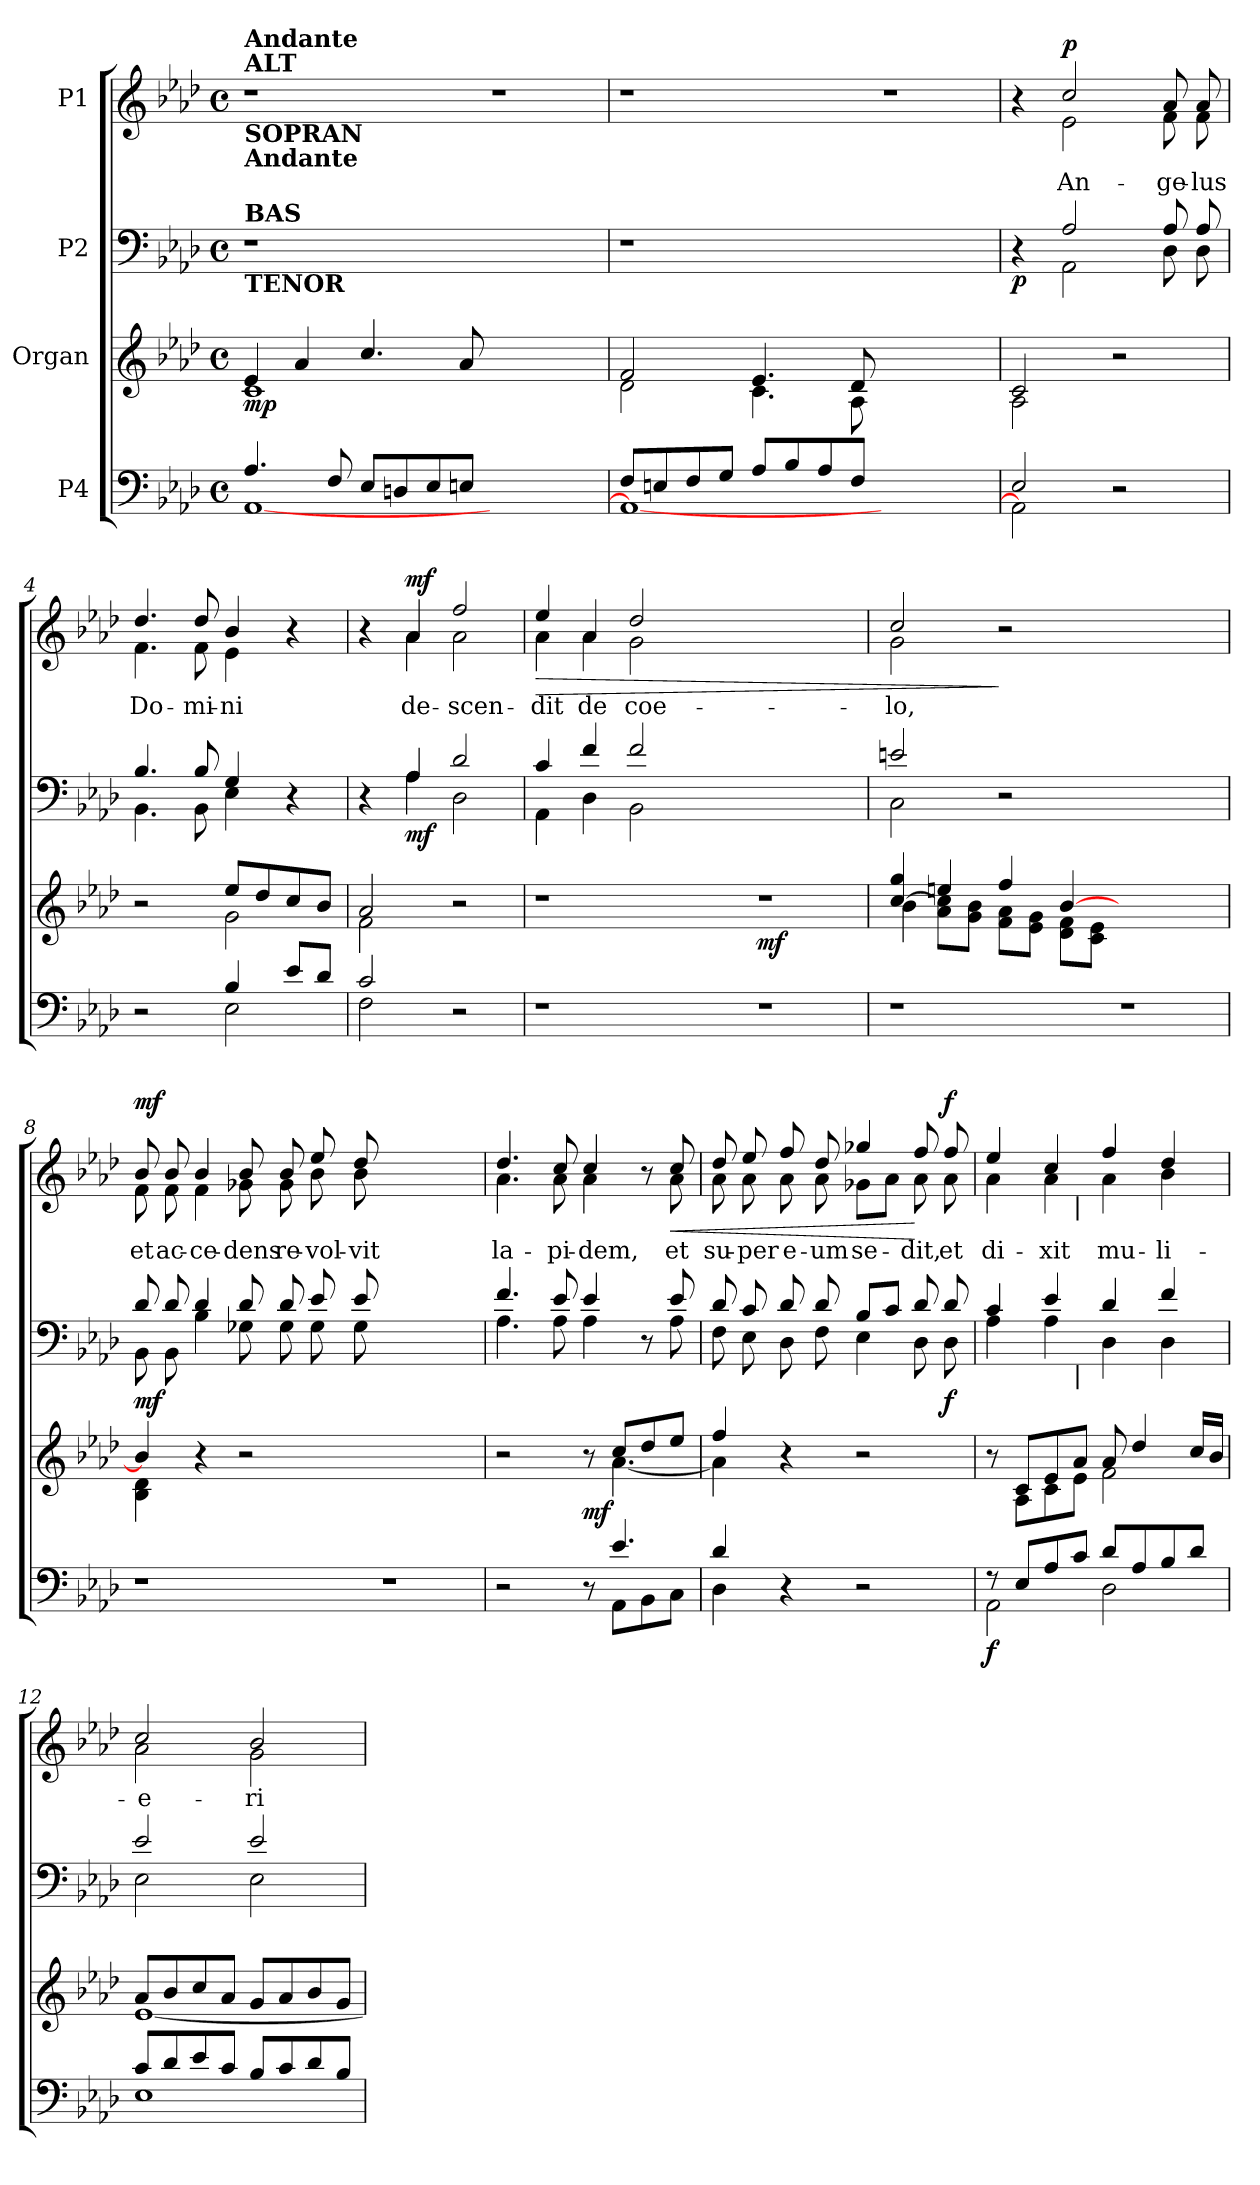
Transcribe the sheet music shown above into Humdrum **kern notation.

**kern	**dynam	**kern	**dynam	**kern	**dynam	**kern	**text	**dynam
*part4	*part4	*part3	*part3	*part2	*part2	*part1	*part1	*part1
*staff4	*staff4	*staff3	*staff3	*staff2	*staff2	*staff1	*staff1	*staff1
*I"P4	*	*I"Organ	*	*I"P2	*	*I"P1	*	*
!!LO:PB:g=z
*clefF4	*	*clefG2	*	*clefF4	*	*clefG2	*	*
*k[b-e-a-d-]	*	*k[b-e-a-d-]	*	*k[b-e-a-d-]	*	*k[b-e-a-d-]	*	*
*A-:	*	*A-:	*	*A-:	*	*A-:	*	*
*M4/4	*	*M4/4	*	*M4/4	*	*M4/4	*	*
*met(c)	*	*met(c)	*	*met(c)	*	*met(c)	*	*
*MM80	*	*MM80	*	*MM80	*	*MM80	*	*
=1	=1	=1	=1	=1	=1	=1	=1	=1
*^	*	*^	*	*	*	*	*	*
!	!	!	!	!	!	!	!	!LO:TX:b:B:t=SOPRAN	!	!
!	!	!	!	!	!	!	!	!LO:TX:B:t=ALT	!	!
!	!	!	!	!	!	!	!	!LO:TX:b:B:t=Andante	!	!
!	!	!	!	!	!	!	!	!LO:TX:a:B:t=Andante	!	!
!	!	!	!	!	!	!LO:TX:b:B:t=TENOR	!	!	!	!
!	!	!	!	!	!	!LO:TX:B:t=BAS	!	!	!	!
4.A-i/	[1AA-i	.	4e-i/	1ci	mp	1r	.	1r	.	.
.	.	.	4a-i/	.	.	.	.	.	.	.
8Fi/	.	.	.	.	.	.	.	.	.	.
8E-i/L	.	.	4.cci/	.	.	.	.	.	.	.
8Dni/	.	.	.	.	.	.	.	.	.	.
8E-i/	.	.	.	.	.	.	.	.	.	.
8Eni/J	.	.	8a-i/	.	.	.	.	.	.	.
1ryy	1ryy	.	1ryy	1ryy	.	1ryy	.	1r	.	.
=2	=2	=2	=2	=2	=2	=2	=2	=2	=2	=2
8Fi/L	1AA-i_	.	2fi/	2d-i\	.	1r	.	1r	.	.
8Eni/	.	.	.	.	.	.	.	.	.	.
8Fi/	.	.	.	.	.	.	.	.	.	.
8Gi/J	.	.	.	.	.	.	.	.	.	.
8A-i/L	.	.	4.e-i/	4.ci\	.	.	.	.	.	.
8B-i/	.	.	.	.	.	.	.	.	.	.
8A-i/	.	.	.	.	.	.	.	.	.	.
8Fi/J	.	.	8d-i/	8A-i\	.	.	.	.	.	.
1ryy	1ryy	.	1ryy	1ryy	.	1ryy	.	1r	.	.
=3	=3	=3	=3	=3	=3	=3	=3	=3	=3	=3
*	*	*	*	*	*	*^	*	*^	*	*
2E-i/	2AA-i\]	.	2ci/	2A-i\	.	4r	4ryy	p	4r	4ryy	.	.
!	!	!	!	!	!	!	!	!	!	!	!LO:LY:b:color=#000000	!
.	.	.	.	.	.	2A-i/	2AA-i\	.	2cci/	2e-i\	An-	p
2r	2ryy	.	2r	2ryy	.	.	.	.	.	.	.	.
!	!	!	!	!	!	!	!	!	!	!	!LO:LY:b:color=#000000	!
.	.	.	.	.	.	8A-i/	8D-i\	.	8a-i/	8fi\	-ge-	.
!	!	!	!	!	!	!	!	!	!	!	!LO:LY:b:color=#000000	!
.	.	.	.	.	.	8A-i/	8D-i\	.	8a-i/	8fi\	-lus	.
=4	=4	=4	=4	=4	=4	=4	=4	=4	=4	=4	=4	=4
!	!	!	!	!	!	!	!	!	!	!	!LO:LY:b:color=#000000	!
2r	2ryy	.	2r	2ryy	.	4.B-i/	4.BB-i\	.	4.dd-i/	4.fi\	Do-	.
!	!	!	!	!	!	!	!	!	!	!	!LO:LY:b:color=#000000	!
.	.	.	.	.	.	8B-i/	8BB-i\	.	8dd-i/	8fi\	-mi-	.
!	!	!	!	!	!	!	!	!	!	!	!LO:LY:b:color=#000000	!
4B-i/	2E-i\	.	8ee-i/L	2gi\	.	4Gi/	4E-i\	.	4b-i/	4e-i\	-ni	.
.	.	.	8dd-i/	.	.	.	.	.	.	.	.	.
8e-i/L	.	.	8cci/	.	.	4r	4ryy	.	4r	4ryy	.	.
8d-i/J	.	.	8b-i/J	.	.	.	.	.	.	.	.	.
=5	=5	=5	=5	=5	=5	=5	=5	=5	=5	=5	=5	=5
2ci/	2Fi\	.	2a-i/	2fi\	.	4r	4ryy	.	4r	4ryy	.	.
!	!	!	!	!	!	!	!	!	!	!	!LO:LY:b:color=#000000	!
.	.	.	.	.	.	4A-i/	4A-i\	mf	4a-i/	4a-i\	de-	mf
!	!	!	!	!	!	!	!	!	!	!	!LO:LY:b:color=#000000	!
2r	2ryy	.	2r	2ryy	.	2d-i/	2D-i\	.	2ffi/	2a-i\	-scen-	.
*v	*v	*	*	*	*	*	*	*	*	*	*	*
!!LO:LB:g=z	!!
=6	=6	=6	=6	=6	=6	=6	=6	=6	=6	=6	=6
*^	*	*	*	*	*	*	*	*	*	*	*
!	!	!	!	!	!	!	!	!	!	!	!LO:LY:b:color=#000000	!LO:HP:b
*v	*v	*	*	*	*	*	*	*	*	*	*	*
1r	.	1r	2ryy	.	4ci/	4AA-i\	.	4ee-i/	4a-i\	-dit	>
!	!	!	!	!	!	!	!	!	!	!LO:LY:b:color=#000000	!
.	.	.	.	.	4fi/	4D-i\	.	4a-i/	4a-i\	de	.
!	!	!	!	!	!	!	!	!	!	!LO:LY:b:color=#000000	!
.	.	.	4ryy	.	2fi/	2BB-i\	.	2dd-i/	2gi\	coe-	.
.	.	.	8ryy	.	.	.	.	.	.	.	.
.	.	.	16ryy	.	.	.	.	.	.	.	.
.	.	.	32ryy	.	.	.	.	.	.	.	.
.	.	.	64ryy	.	.	.	.	.	.	.	.
.	.	.	128...ryy	.	.	.	.	.	.	.	.
.	.	.	1ryy	mf	.	.	.	.	.	.	.
1r	.	1r	.	.	1ryy	1ryy	.	1ryy	1ryy	.	.
.	.	.	1024ryy	.	.	.	.	.	.	.	.
=7	=7	=7	=7	=7	=7	=7	=7	=7	=7	=7	=7
!	!	!	!	!	!	!	!	!	!	!LO:LY:b:color=#000000	!
1r	.	[4cci/ 4ggi	4b-i\	.	2eni/	2Ci\	.	2cci/	2gi\	-lo,	.
.	.	4eeni/	8a-i\ 8cci]L	.	.	.	.	.	.	.	.
.	.	.	8gi\ 8b-iJ	.	.	.	.	.	.	.	.
.	.	4ffi/	8fi\ 8a-iL	.	2r	2ryy	.	2r	2ryy	.	]
.	.	.	8e-i\ 8giJ	.	.	.	.	.	.	.	.
.	.	[4b-i/	8d-i\ 8fiL	.	.	.	.	.	.	.	.
.	.	.	8ci\ 8e-iJ	.	.	.	.	.	.	.	.
1r	.	1ryy	1ryy	.	1ryy	1ryy	.	1ryy	1ryy	.	.
=8	=8	=8	=8	=8	=8	=8	=8	=8	=8	=8	=8
!	!	!	!	!	!	!	!	!	!	!LO:LY:b:color=#000000	!
1r	.	4b-i/]	4B-i\ 4d-i	.	8d-i/	8BB-i\	mf	8b-i/	8fi\	et	mf
!	!	!	!	!	!	!	!	!	!	!LO:LY:b:color=#000000	!
.	.	.	.	.	8d-i/	8BB-i\	.	8b-i/	8fi\	ac-	.
!	!	!	!	!	!	!	!	!	!	!LO:LY:b:color=#000000	!
.	.	4r	4ryy	.	4d-i/	4B-i\	.	4b-i/	4fi\	-ce-	.
!	!	!	!	!	!	!	!	!	!	!LO:LY:b:color=#000000	!
.	.	2r	2ryy	.	8d-i/	8G-Xi\	.	8b-i/	8g-Xi\	-dens	.
!	!	!	!	!	!	!	!	!	!	!LO:LY:b:color=#000000	!
.	.	.	.	.	8d-i/	8G-i\	.	8b-i/	8g-i\	re-	.
!	!	!	!	!	!	!	!	!	!	!LO:LY:b:color=#000000	!
.	.	.	.	.	8e-i/	8G-i\	.	8ee-i/	8b-i\	-vol-	.
!	!	!	!	!	!	!	!	!	!	!LO:LY:b:color=#000000	!
.	.	.	.	.	8e-i/	8G-i\	.	8dd-i/	8b-i\	-vit	.
1r	.	1ryy	1ryy	.	1ryy	1ryy	.	1ryy	1ryy	.	.
=9	=9	=9	=9	=9	=9	=9	=9	=9	=9	=9	=9
*^	*	*	*	*	*	*	*	*	*	*	*
!	!	!	!	!	!	!	!	!	!	!	!LO:LY:b:color=#000000	!
2r	2ryy	.	2r	2ryy	.	4.fi/	4.A-i\	.	4.dd-i/	4.a-i\	la-	.
!	!	!	!	!	!	!	!	!	!	!	!LO:LY:b:color=#000000	!
.	.	.	.	.	.	8e-i/	8A-i\	.	8cci/	8a-i\	-pi-	.
!	!	!	!	!	!	!	!	!	!	!	!LO:LY:b:color=#000000	!
8r	8ryy	.	8r	8ryy	mf	4e-i/	4A-i\	.	4cci/	4a-i\	-dem,	.
4.e-i/	8AA-i\L	.	8cci/L	[4.a-i\	.	.	.	.	.	.	.	.
.	8BB-i\	.	8dd-i/	.	.	8r	8ryy	.	8r	8ryy	.	.
!	!	!	!	!	!	!	!	!	!	!	!LO:LY:b:color=#000000	!LO:HP:b
.	8Ci\J	.	8ee-i/J	.	.	8e-i/	8A-i\	.	8cci/	8a-i\	et	<
!!LO:LB:g=z	!!
=10	=10	=10	=10	=10	=10	=10	=10	=10	=10	=10	=10	=10
!	!	!	!	!	!	!	!	!	!	!	!LO:LY:b:color=#000000	!
4d-i/	4D-i\	.	4ffi/	4a-i\]	.	8d-i/	8Fi\	.	8dd-i/	8a-i\	su-	.
!	!	!	!	!	!	!	!	!	!	!	!LO:LY:b:color=#000000	!
.	.	.	.	.	.	8ci/	8E-i\	.	8ee-i/	8a-i\	-per	.
!	!	!	!	!	!	!	!	!	!	!	!LO:LY:b:color=#000000	!
4r	4ryy	.	4r	4ryy	.	8d-i/	8D-i\	.	8ffi/	8a-i\	e-	.
!	!	!	!	!	!	!	!	!	!	!	!LO:LY:b:color=#000000	!
.	.	.	.	.	.	8d-i/	8Fi\	.	8dd-i/	8a-i\	-um	.
!	!	!	!	!	!	!	!	!	!	!	!LO:LY:b:color=#000000	!
2r	2ryy	.	2r	2ryy	.	8B-i/L	4E-i\	.	4gg-Xi/	8g-Xi\L	se-	.
.	.	.	.	.	.	8ci/J	.	.	.	8a-i\J	.	.
!	!	!	!	!	!	!	!	!	!	!	!LO:LY:b:color=#000000	!
.	.	.	.	.	.	8d-i/	8D-i\	.	8ffi/	8a-i\	-dit,	[
!	!	!	!	!	!	!	!	!	!	!	!LO:LY:b:color=#000000	!
.	.	.	.	.	.	8d-i/	8D-i\	f	8ffi/	8a-i\	et	f
*	*	*	*	*	*	*	*	*	*v	*v	*	*
=11	=11	=11	=11	=11	=11	=11	=11	=11	=11	=11	=11
*	*	*	*	*	*	*	*	*	*^	*	*
!	!	!	!	!	!	!	!	!	!	!	!LO:LY:b:color=#000000	!
*	*	*	*	*	*	*	*^	*	*	*^	*	*
8r	2AA-i\	f	8r	8ryy	.	4ci/	4A-i\	4.ryy	.	4ee-i/	4a-i\	4.ryy	di-	.
8E-i/L	.	.	8ci/L	8A-i\L	.	.	.	.	.	.	.	.	.	.
!	!	!	!	!	!	!	!	!	!	!	!	!	!LO:LY:b:color=#000000	!
8A-i/	.	.	8e-i/	8ci\	.	4e-i/	4A-i\	.	.	4cci/	4a-i\	.	-xit	.
!	!	!	!	!	!	!	!	!	!	!	!	!LO:TX:b:t=|	!	!
!	!	!	!	!	!	!	!	!LO:TX:b:t=|	!	!	!	!	!	!
8ci/J	.	.	8a-i/J	8e-i\J	.	.	.	2ryy	.	.	.	2ryy	.	.
!	!	!	!	!	!	!	!	!	!	!	!	!	!LO:LY:b:color=#000000	!
8d-i/L	2D-i\	.	8a-i/	2fi\	.	4d-i/	4D-i\	.	.	4ffi/	4a-i\	.	mu-	.
8A-i/	.	.	4dd-i/	.	.	.	.	.	.	.	.	.	.	.
!	!	!	!	!	!	!	!	!	!	!	!	!	!LO:LY:b:color=#000000	!
8B-i/	.	.	.	.	.	4fi/	4D-i\	.	.	4dd-i/	4b-i\	.	-li-	.
8d-i/J	.	.	16cci/LL	.	.	.	.	8ryy	.	.	.	8ryy	.	.
.	.	.	16b-i/JJ	.	.	.	.	.	.	.	.	.	.	.
*	*	*	*	*	*	*	*v	*v	*	*	*	*	*	*
*	*	*	*	*	*	*	*	*	*v	*v	*v	*	*
=12	=12	=12	=12	=12	=12	=12	=12	=12	=12	=12	=12
*	*	*	*	*	*	*	*^	*	*^	*	*
*	*	*	*	*	*	*	*	*	*	*	*^	*	*
!	!	!	!	!	!	!	!	!	!	!	!	!	!LO:LY:b:color=#000000	!
*	*	*	*	*	*	*	*v	*v	*	*	*	*	*	*
*	*	*	*	*	*	*	*	*	*	*v	*v	*	*
8ci/L	1E-i	.	8a-i/L	[1e-i	.	2e-i/	2E-i\	.	2cci/	2a-i\	-e-	.
8d-i/	.	.	8b-i/	.	.	.	.	.	.	.	.	.
8e-i/	.	.	8cci/	.	.	.	.	.	.	.	.	.
8ci/J	.	.	8a-i/J	.	.	.	.	.	.	.	.	.
!	!	!	!	!	!	!	!	!	!	!	!LO:LY:b:color=#000000	!
8B-i/L	.	.	8gi/L	.	.	2e-i/	2E-i\	.	2b-i/	2gi\	-ri-	.
8ci/	.	.	8a-i/	.	.	.	.	.	.	.	.	.
8d-i/	.	.	8b-i/	.	.	.	.	.	.	.	.	.
8B-i/J	.	.	8gi/J	.	.	.	.	.	.	.	.	.
*v	*v	*	*	*	*	*v	*v	*	*v	*v	*	*
*	*	*v	*v	*	*	*	*	*	*
=	=	=	=	=	=	=	=	=
*-	*-	*-	*-	*-	*-	*-	*-	*-
